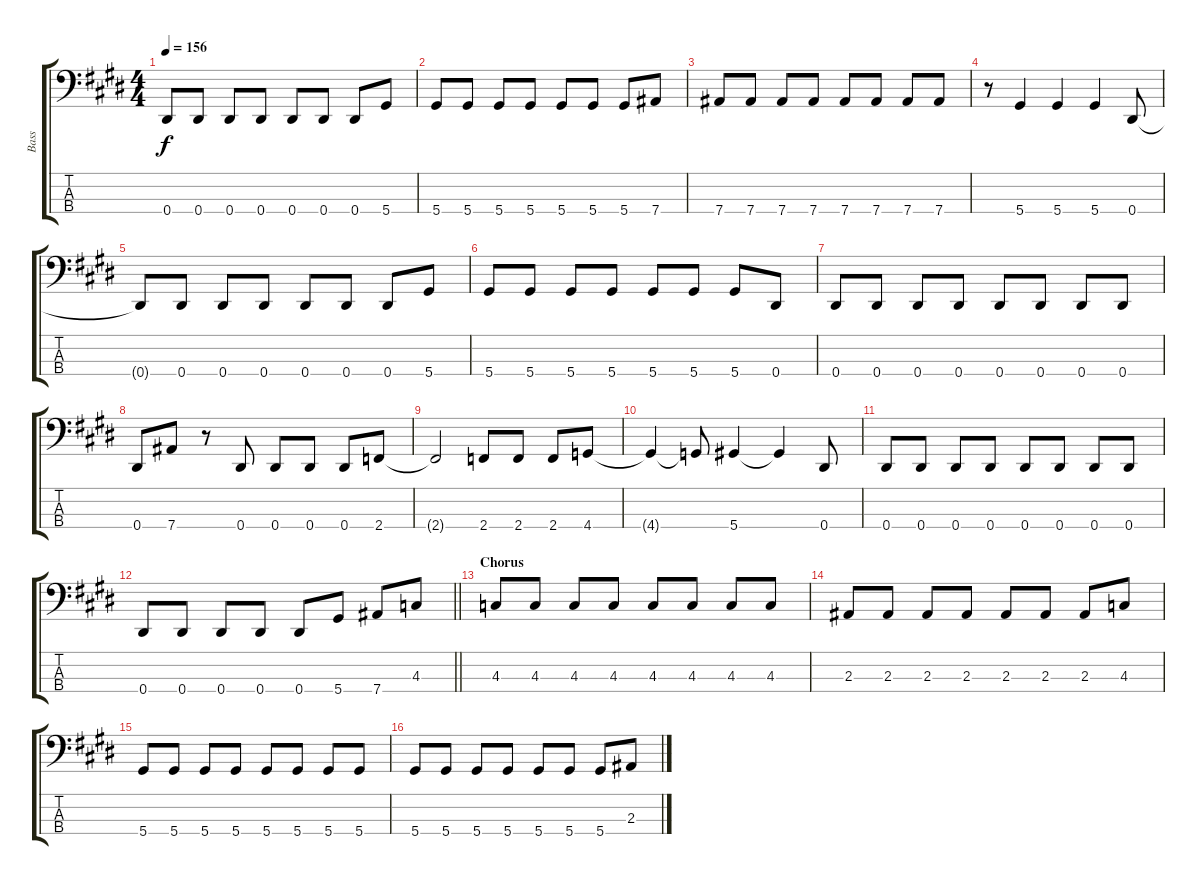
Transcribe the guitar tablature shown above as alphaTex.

\track ("Bass" "Bass") {instrument electricbassfinger}
\staff {score tabs}
\tuning (Gb2 Db2 Ab1 Eb1) {hide}
\ts (4 4)
\tempo 156
\clef f4
\ks e
0.4.8{dy f} 0.4.8 0.4.8 0.4.8 0.4.8 0.4.8 0.4.8 5.4.8 |
\ks c#minor
5.4.8 5.4.8 5.4.8 5.4.8 5.4.8 5.4.8 5.4.8 7.4.8 |
7.4.8 7.4.8 7.4.8 7.4.8 7.4.8 7.4.8 7.4.8 7.4.8 |
r.8 5.4.4 5.4.4 5.4.4 0.4.8 |
\ks e
0.4{t}.8 0.4.8 0.4.8 0.4.8 0.4.8 0.4.8 0.4.8 5.4.8 |
\ks c#minor
5.4.8 5.4.8 5.4.8 5.4.8 5.4.8 5.4.8 5.4.8 0.4.8 |
0.4.8 0.4.8 0.4.8 0.4.8 0.4.8 0.4.8 0.4.8 0.4.8 |
0.4.8 7.4.8 r.8 0.4.8 0.4.8 0.4.8 0.4.8 2.4.8 |
2.4{t}.2 2.4.8 2.4.8 2.4.8 4.4.8 |
4.4{t}.4 4.4{t}.8 5.4.4 5.4{t}.4 0.4.8 |
\ks e
0.4.8 0.4.8 0.4.8 0.4.8 0.4.8 0.4.8 0.4.8 0.4.8 |
\barLineRight lightlight
\ks c#minor
0.4.8 0.4.8 0.4.8 0.4.8 0.4.8 5.4.8 7.4.8 4.3.8 |
\section ("" "Chorus")
4.3.8 4.3.8 4.3.8 4.3.8 4.3.8 4.3.8 4.3.8 4.3.8 |
\ks e
2.3.8 2.3.8 2.3.8 2.3.8 2.3.8 2.3.8 2.3.8 4.3.8 |
\ks c#minor
5.4.8 5.4.8 5.4.8 5.4.8 5.4.8 5.4.8 5.4.8 5.4.8 |
5.4.8 5.4.8 5.4.8 5.4.8 5.4.8 5.4.8 5.4.8 2.3.8
